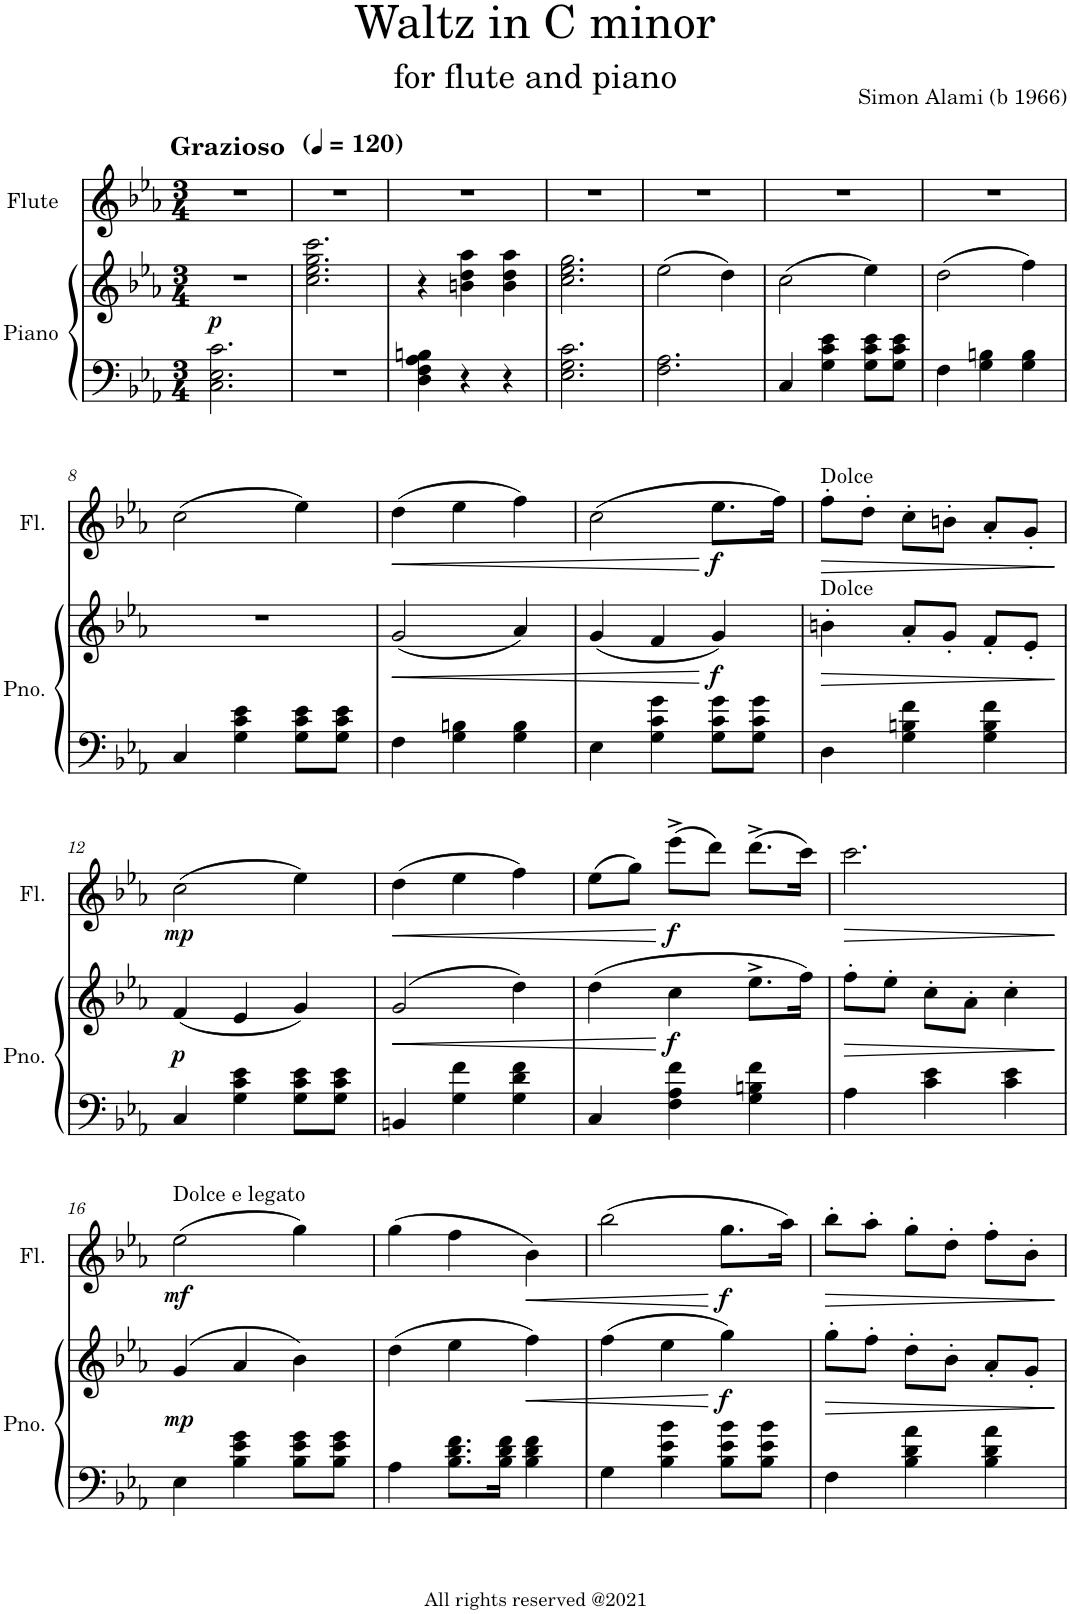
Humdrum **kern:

**kern	**kern	**dynam	**kern	**dynam
*part2	*part2	*part2	*part1	*part1
*staff3	*staff2	*staff2/3	*staff1	*staff1
*I"Piano	*	*	*I"Flute	*
*I'Pno.	*	*	*I'Fl.	*
*clefF4	*clefG2	*	*clefG2	*
*k[b-e-a-]	*k[b-e-a-]	*	*k[b-e-a-]	*
*M3/4	*M3/4	*	*M3/4	*
*MM120	*MM120	*	*MM120	*
=1	=1	=1	=1	=1
!	!	!	!LO:TX:a:B:t=Grazioso	!
!	!	!LO:DY:b	!	!
2.C\ 2.E-\ 2.c\	2.r	p	2.r	.
=2	=2	=2	=2	=2
2.r	2.cc\ 2.ee-\ 2.gg\ 2.ccc\	.	2.r	.
=3	=3	=3	=3	=3
4D\ 4F\ 4A-\ 4Bn\	4r	.	2.r	.
4r	4bn\ 4dd\ 4aa-\	.	.	.
4r	4b\ 4dd\ 4aa-\	.	.	.
=4	=4	=4	=4	=4
2.E-\ 2.G\ 2.c\	2.cc\ 2.ee-\ 2.gg\	.	2.r	.
=5	=5	=5	=5	=5
2.F\ 2.A-\	(2ee-\	.	2.r	.
.	4dd\)	.	.	.
=6	=6	=6	=6	=6
4C/	(2cc\	.	2.r	.
4G\ 4c\ 4e-\	.	.	.	.
8G\ 8c\ 8e-\L	4ee-\)	.	.	.
8G\ 8c\ 8e-\J	.	.	.	.
=7	=7	=7	=7	=7
4F\	(2dd\	.	2.r	.
4G\ 4Bn\	.	.	.	.
4G\ 4B\	4ff\)	.	.	.
!!LO:LB:g=z
=8	=8	=8	=8	=8
4C/	2.r	.	(2cc\	.
4G\ 4c\ 4e-\	.	.	.	.
8G\ 8c\ 8e-\L	.	.	4ee-\)	.
8G\ 8c\ 8e-\J	.	.	.	.
=9	=9	=9	=9	=9
!	!	!LO:HP:b	!	!LO:HP:b
4F\	(2g/	<	(4dd\	<
4G\ 4Bn\	.	.	4ee-\	.
4G\ 4B\	4a-/)	.	4ff\)	.
=10	=10	=10	=10	=10
4E-\	(4g/	.	(2cc\	.
4G\ 4c\ 4g\	4f/	.	.	.
!	!	!LO:DY:n=1:b	!	!LO:DY:n=1:b
8G\ 8c\ 8g\L	4g/)	[ f	8.ee-\L	[ f
8G\ 8c\ 8g\J	.	.	.	.
.	.	.	16ff\Jk)	.
=11	=11	=11	=11	=11
!	!	!	!LO:TX:a:t=Dolce	!
!	!LO:TX:a:t=Dolce	!	!	!
!	!	!LO:HP:b	!	!LO:HP:b
4D\	4bn'\	>	8ff'\L	>
.	.	.	8dd'\J	.
4G\ 4Bn\ 4f\	8a-'/L	.	8cc'\L	.
.	8g'/J	.	8bn'\J	.
4G\ 4B\ 4f\	8f'/L	.	8a-'/L	.
.	8e-'/J	.	8g'/J	.
.	.	]	.	]
!!LO:LB:g=z
=12	=12	=12	=12	=12
!	!	!LO:DY:b	!	!LO:DY:b
4C/	(4f/	p	(2cc\	mp
4G\ 4c\ 4e-\	4e-/	.	.	.
8G\ 8c\ 8e-\L	4g/)	.	4ee-\)	.
8G\ 8c\ 8e-\J	.	.	.	.
=13	=13	=13	=13	=13
!	!	!LO:HP:b	!	!LO:HP:b
4BBn/	(2g/	<	(4dd\	<
4G\ 4f\	.	.	4ee-\	.
4G\ 4d\ 4f\	4dd\)	.	4ff\)	.
=14	=14	=14	=14	=14
4C/	(4dd\	.	(8ee-\L	.
.	.	.	8gg\J)	.
!	!	!LO:DY:n=1:b	!	!LO:DY:n=1:b
4F\ 4A-\ 4f\	4cc\	[ f	(8eee-^\L	[ f
.	.	.	8ddd\J)	.
4G\ 4Bn\ 4f\	8.ee-^\L	.	(8.ddd^\L	.
.	16ff\Jk)	.	16ccc\Jk)	.
=15	=15	=15	=15	=15
!	!	!LO:HP:b	!	!LO:HP:b
4A-\	8ff'\L	>	2.ccc\	>
.	8ee-'\J	.	.	.
4c\ 4e-\	8cc'\L	.	.	.
.	8a-'\J	.	.	.
4c\ 4e-\	4cc'\	.	.	.
.	.	]	.	]
!!LO:LB:g=z
=16	=16	=16	=16	=16
!	!	!	!LO:TX:a:t=Dolce e legato	!
!	!	!LO:DY:b	!	!LO:DY:b
4E-\	(4g/	mp	(2ee-\	mf
4B-\ 4e-\ 4g\	4a-/	.	.	.
8B-\ 8e-\ 8g\L	4b-\)	.	4gg\)	.
8B-\ 8e-\ 8g\J	.	.	.	.
=17	=17	=17	=17	=17
4A-\	(4dd\	.	(4gg\	.
8.B-\ 8.d\ 8.f\L	4ee-\	.	4ff\	.
16B-\ 16d\ 16f\Jk	.	.	.	.
!	!	!LO:HP:b	!	!LO:HP:b
4B-\ 4d\ 4f\	4ff\)	<	4b-\)	<
=18	=18	=18	=18	=18
4G\	(4ff\	.	(2bb-\	.
4B-\ 4e-\ 4b-\	4ee-\	.	.	.
!	!	!LO:DY:n=1:b	!	!LO:DY:n=1:b
8B-\ 8e-\ 8b-\L	4gg\)	[ f	8.gg\L	[ f
8B-\ 8e-\ 8b-\J	.	.	.	.
.	.	.	16aa-\Jk)	.
=19	=19	=19	=19	=19
!	!	!LO:HP:b	!	!LO:HP:b
4F\	8gg'\L	>	8bb-'\L	>
.	8ff'\J	.	8aa-'\J	.
4B-\ 4d\ 4a-\	8dd'\L	.	8gg'\L	.
.	8b-'\J	.	8dd'\J	.
4B-\ 4d\ 4a-\	8a-'/L	.	8ff'\L	.
.	8g'/J	.	8b-'\J	.
.	.	]	.	]
=	=	=	=	=
*-	*-	*-	*-	*-
